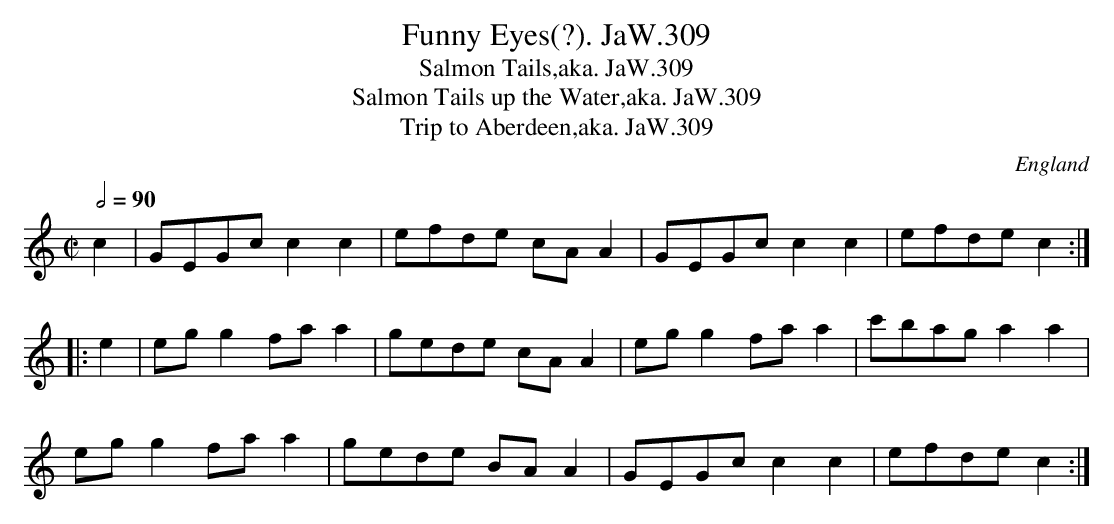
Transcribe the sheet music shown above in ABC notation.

X:1
T:Funny Eyes(?). JaW.309
T:Salmon Tails,aka. JaW.309
T:Salmon Tails up the Water,aka. JaW.309
T:Trip to Aberdeen,aka. JaW.309
M:C|
L:1/8
Q:1/2=90
O:England
K:C
c2|GEGc c2c2|efde cAA2|GEGc c2c2|efde c2:|!
|:e2|egg2 faa2|gede cAA2|egg2 faa2|c'bag a2a2|!
egg2 faa2|gede BAA2|GEGc c2c2|efde c2:|]
